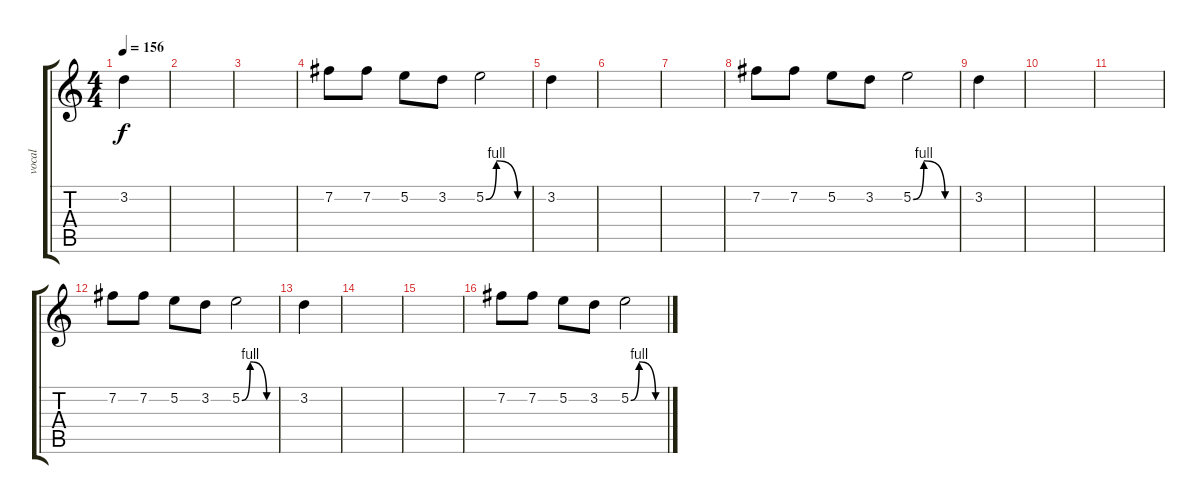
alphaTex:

\track ("vocal" "vocal") {instrument acousticguitarsteel}
\staff {score tabs}
\tuning (E4 B3 G3 D3 A2 E2) {hide}
\ts (4 4)
\tempo 156
\clef g2
\ks c
3.2.4{dy f} |
|
|
7.2.8 7.2.8 5.2.8 3.2.8 5.2{be (custom 0 0 15 4 45 0 60 0)}.2 |
3.2.4 |
|
|
7.2.8 7.2.8 5.2.8 3.2.8 5.2{be (custom 0 0 15 4 45 0 60 0)}.2 |
3.2.4 |
|
|
7.2.8 7.2.8 5.2.8 3.2.8 5.2{be (custom 0 0 15 4 45 0 60 0)}.2 |
3.2.4 |
|
|
7.2.8 7.2.8 5.2.8 3.2.8 5.2{be (custom 0 0 15 4 45 0 60 0)}.2
